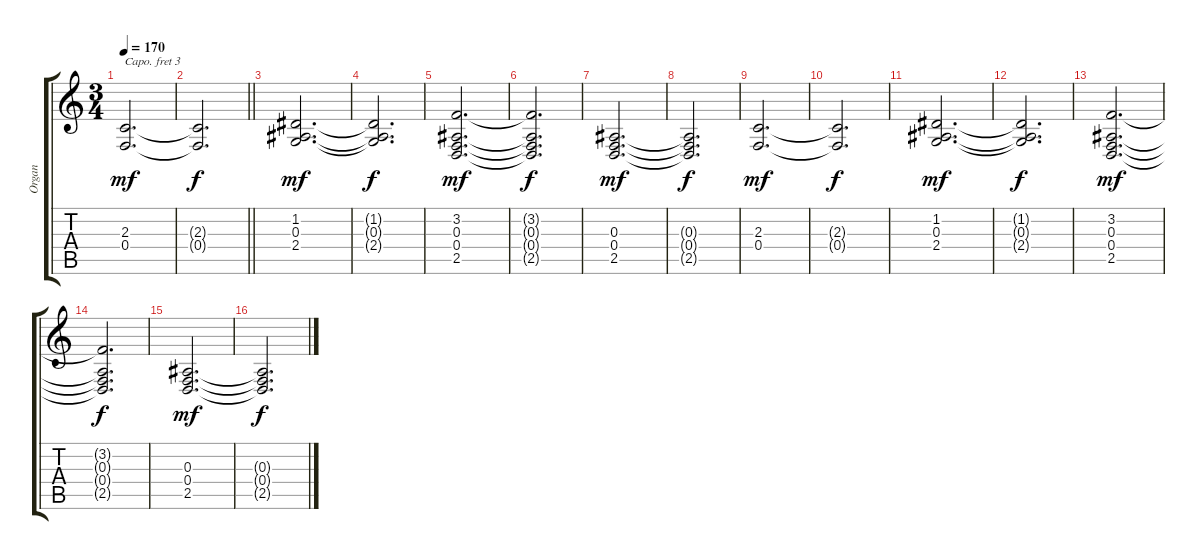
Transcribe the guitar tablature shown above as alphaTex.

\track ("Organ" "Organ") {instrument drawbarorgan}
\staff {score tabs}
\capo 3
\tuning (E4 B3 G3 D3 A2 E2) {hide}
\ts (3 4)
\tempo 170
\clef g2
\ks c
(2.3 0.4).2{d dy mf} |
\barLineRight lightlight
(2.3{t} 0.4{t}).2{d dy f} |
(1.2 0.3 2.4).2{d dy mf} |
(1.2{t} 0.3{t} 2.4{t}).2{d dy f} |
(3.2 0.3 0.4 2.5).2{d dy mf} |
(3.2{t} 0.3{t} 0.4{t} 2.5{t}).2{d dy f} |
(0.3 0.4 2.5).2{d dy mf} |
(0.3{t} 0.4{t} 2.5{t}).2{d dy f} |
(2.3 0.4).2{d dy mf} |
(2.3{t} 0.4{t}).2{d dy f} |
(1.2 0.3 2.4).2{d dy mf} |
(1.2{t} 0.3{t} 2.4{t}).2{d dy f} |
(3.2 0.3 0.4 2.5).2{d dy mf} |
(3.2{t} 0.3{t} 0.4{t} 2.5{t}).2{d dy f} |
(0.3 0.4 2.5).2{d dy mf} |
(0.3{t} 0.4{t} 2.5{t}).2{d dy f}
